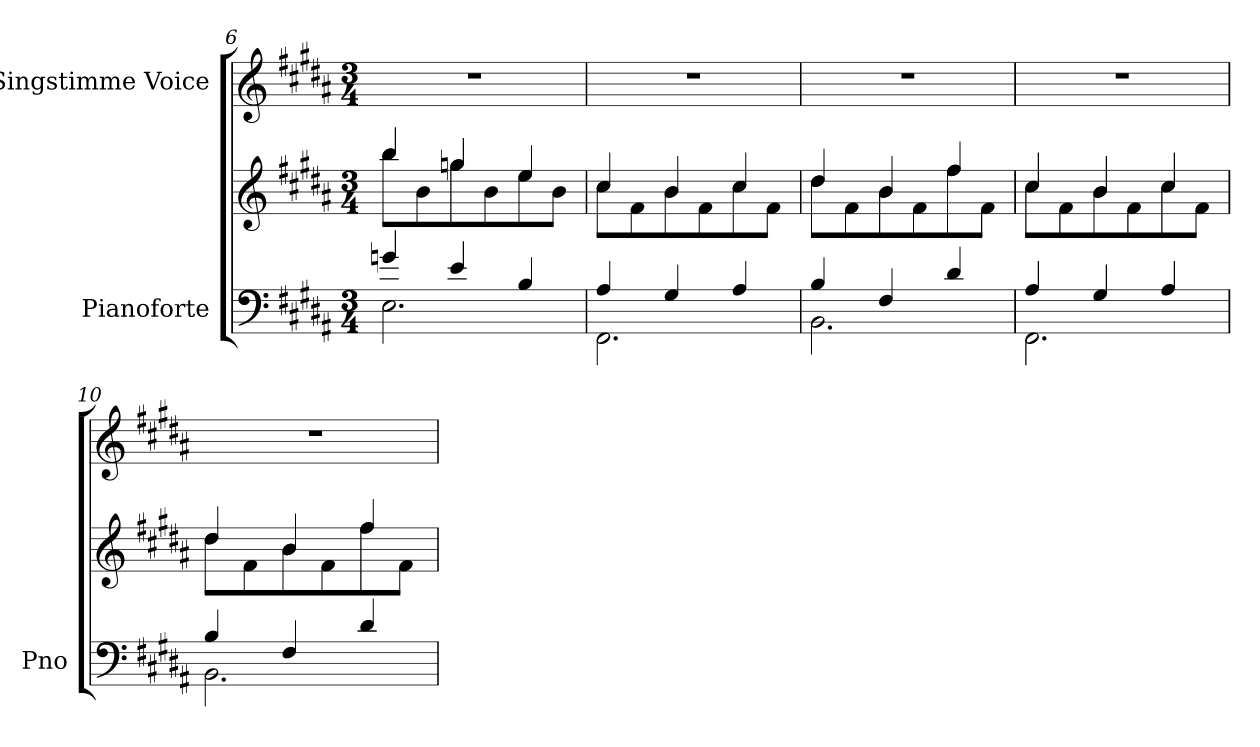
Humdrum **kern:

**kern	**kern	**kern
*part2	*part2	*part1
*staff3	*staff2	*staff1
*I"Pianoforte	*	*I"Singstimme Voice
*I'Pno	*	*
*clefF4	*clefG2	*clefG2
*k[f#c#g#d#a#]	*k[f#c#g#d#a#]	*k[f#c#g#d#a#]
*M3/4	*M3/4	*M3/4
=6	=6	=6
*^	*^	*
4gn/	2.E\	4bb/	8bb\L	2.r
.	.	.	8b\	.
4e/	.	4ggn/	8gg\	.
.	.	.	8b\	.
4B/	.	4ee/	8ee\	.
.	.	.	8b\J	.
=7	=7	=7	=7	=7
4A#/	2.FF#\	4cc#/	8cc#\L	2.r
.	.	.	8f#\	.
4G#/	.	4b/	8b\	.
.	.	.	8f#\	.
4A#/	.	4cc#/	8cc#\	.
.	.	.	8f#\J	.
=8	=8	=8	=8	=8
4B/	2.BB\	4dd#/	8dd#\L	2.r
.	.	.	8f#\	.
4F#/	.	4b/	8b\	.
.	.	.	8f#\	.
4d#/	.	4ff#/	8ff#\	.
.	.	.	8f#\J	.
=9	=9	=9	=9	=9
4A#/	2.FF#\	4cc#/	8cc#\L	2.r
.	.	.	8f#\	.
4G#/	.	4b/	8b\	.
.	.	.	8f#\	.
4A#/	.	4cc#/	8cc#\	.
.	.	.	8f#\J	.
=10	=10	=10	=10	=10
4B/	2.BB\	4dd#/	8dd#\L	2.r
.	.	.	8f#\	.
4F#/	.	4b/	8b\	.
.	.	.	8f#\	.
4d#/	.	4ff#/	8ff#\	.
.	.	.	8f#\J	.
*v	*v	*	*	*
*	*v	*v	*
=	=	=
*-	*-	*-
